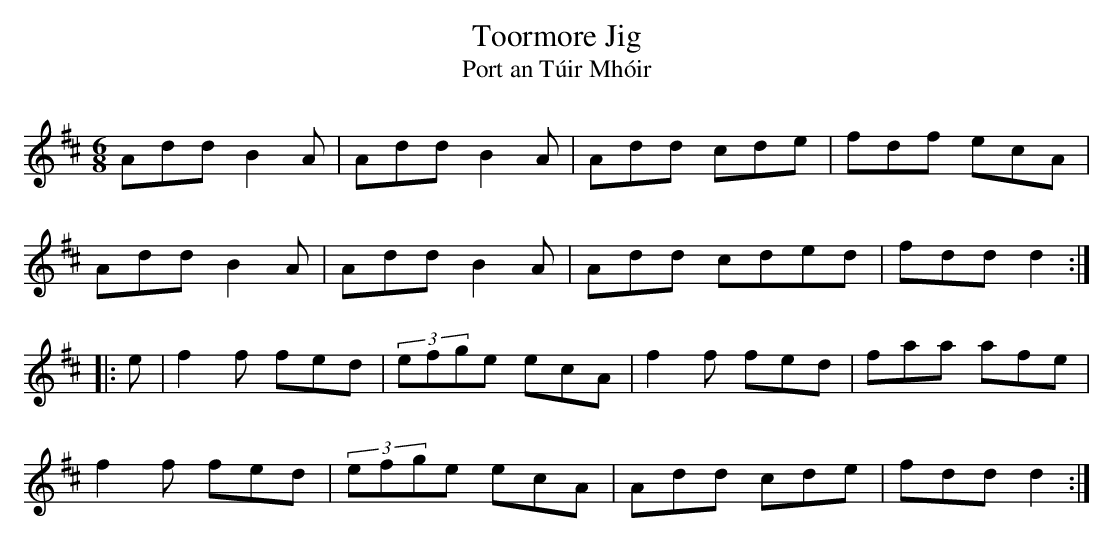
X:1
T:Toormore Jig
T:Port an Túir Mhóir
M:6/8
L:1/8
K:D
Add B2A|Add B2A|Add cde |fdf ecA|
Add B2A|Add B2A|Add cded|fdd d2:|
|:e|f2f fed|(3efge ecA|f2f fed|faa afe|
f2f fed|(3efge ecA|Add cde|fdd d2:|]
